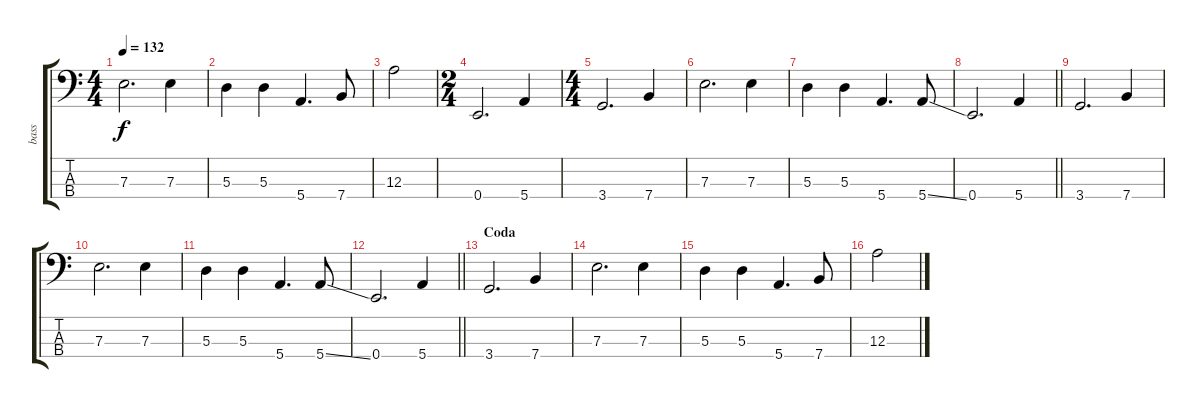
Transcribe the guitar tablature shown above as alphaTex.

\track ("bass" "bass") {instrument electricbassfinger}
\staff {score tabs}
\tuning (G2 D2 A1 E1) {hide}
\ts (4 4)
\tempo 132
\clef f4
\ks c
7.3.2{d dy f} 7.3.4 |
5.3.4 5.3.4 5.4.4{d} 7.4.8 |
12.3.2 |
\ts (2 4)
0.4.2{d} 5.4.4 |
\ts (4 4)
3.4.2{d} 7.4.4 |
7.3.2{d} 7.3.4 |
5.3.4 5.3.4 5.4.4{d} 5.4{ss}.8 |
\barLineRight lightlight
0.4.2{d} 5.4.4 |
3.4.2{d} 7.4.4 |
7.3.2{d} 7.3.4 |
5.3.4 5.3.4 5.4.4{d} 5.4{ss}.8 |
\barLineRight lightlight
0.4.2{d} 5.4.4 |
\section ("" "Coda")
3.4.2{d} 7.4.4 |
7.3.2{d} 7.3.4 |
5.3.4 5.3.4 5.4.4{d} 7.4.8 |
12.3.2
